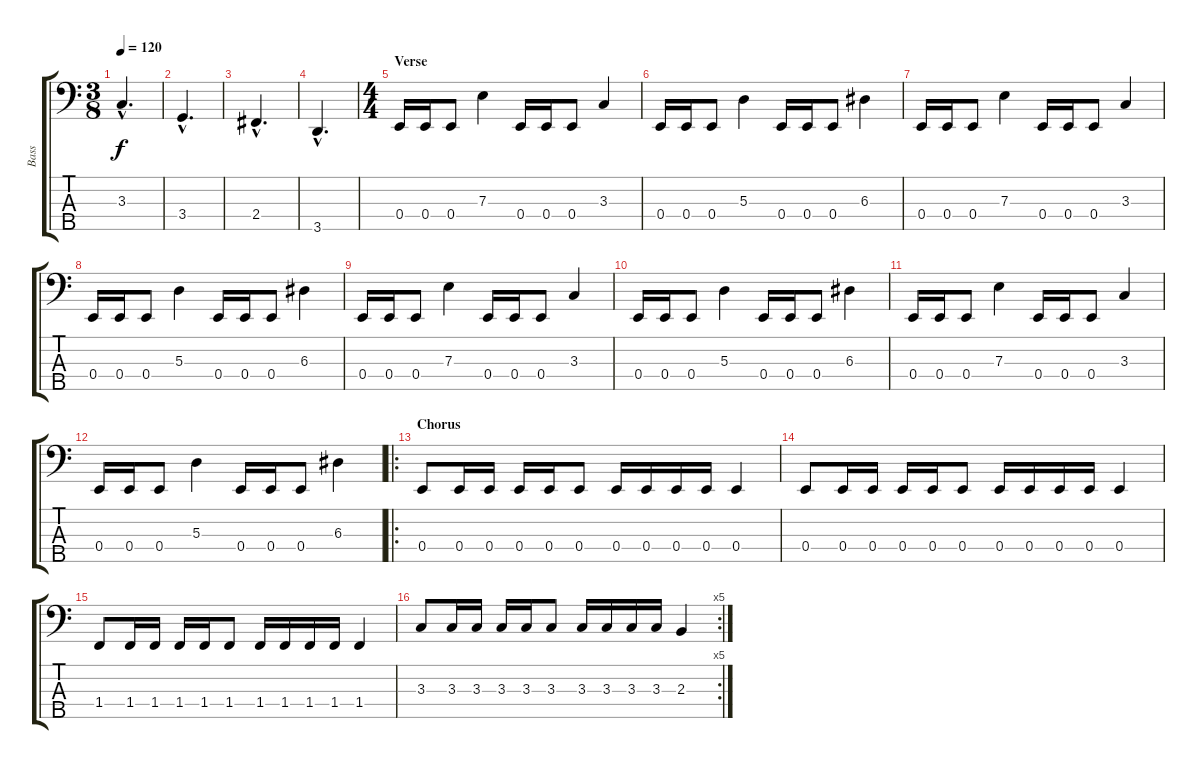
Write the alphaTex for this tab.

\track ("Bass" "Bass") {instrument electricbassfinger}
\staff {score tabs}
\tuning (G2 D2 A1 E1 B0) {hide}
\ts (3 8)
\tempo 120
\clef f4
\ks c
3.3{hac}.4{d dy f} |
3.4{hac}.4{d} |
2.4{hac}.4{d} |
3.5{hac}.4{d} |
\ts (4 4)
\section ("" "Verse")
0.4.16 0.4.16 0.4.8 7.3.4 0.4.16 0.4.16 0.4.8 3.3.4 |
0.4.16 0.4.16 0.4.8 5.3.4 0.4.16 0.4.16 0.4.8 6.3.4 |
0.4.16 0.4.16 0.4.8 7.3.4 0.4.16 0.4.16 0.4.8 3.3.4 |
0.4.16 0.4.16 0.4.8 5.3.4 0.4.16 0.4.16 0.4.8 6.3.4 |
0.4.16 0.4.16 0.4.8 7.3.4 0.4.16 0.4.16 0.4.8 3.3.4 |
0.4.16 0.4.16 0.4.8 5.3.4 0.4.16 0.4.16 0.4.8 6.3.4 |
0.4.16 0.4.16 0.4.8 7.3.4 0.4.16 0.4.16 0.4.8 3.3.4 |
0.4.16 0.4.16 0.4.8 5.3.4 0.4.16 0.4.16 0.4.8 6.3.4 |
\ro
\section ("" "Chorus")
0.4.8 0.4.16 0.4.16 0.4.16 0.4.16 0.4.8 0.4.16 0.4.16 0.4.16 0.4.16 0.4.4 |
0.4.8 0.4.16 0.4.16 0.4.16 0.4.16 0.4.8 0.4.16 0.4.16 0.4.16 0.4.16 0.4.4 |
1.4.8 1.4.16 1.4.16 1.4.16 1.4.16 1.4.8 1.4.16 1.4.16 1.4.16 1.4.16 1.4.4 |
\rc 5
3.3.8 3.3.16 3.3.16 3.3.16 3.3.16 3.3.8 3.3.16 3.3.16 3.3.16 3.3.16 2.3.4
